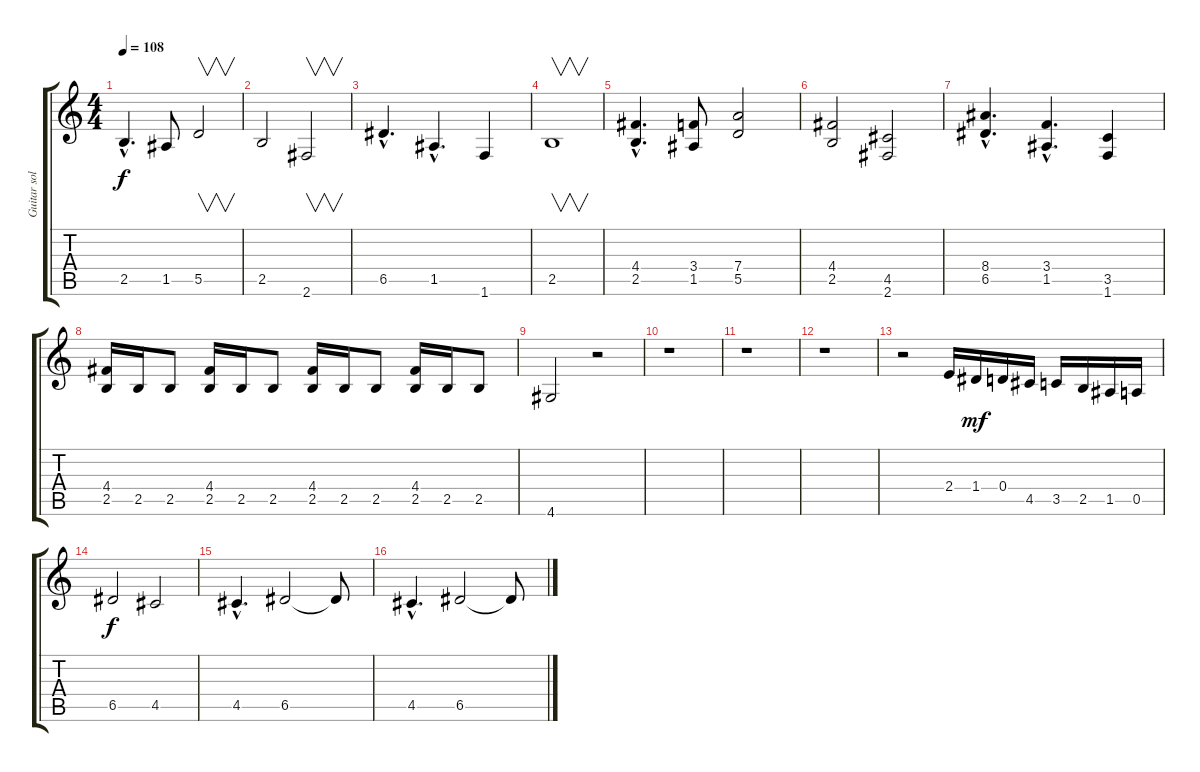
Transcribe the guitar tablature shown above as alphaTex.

\track ("Guitar solo" "Guitar sol") {instrument overdrivenguitar}
\staff {score tabs}
\tuning (E4 B3 G3 D3 A2 E2) {hide}
\ts (4 4)
\tempo 108
\clef g2
\ks c
2.5{hac}.4{d dy f} 1.5.8 5.5.2{v} |
2.5.2 2.6.2{v} |
6.5{hac}.4{d} 1.5{hac}.4{d} 1.6.4 |
2.5.1{v} |
(4.4{hac} 2.5{hac}).4{d} (3.4 1.5).8 (7.4 5.5).2 |
(4.4 2.5).2 (4.5 2.6).2 |
(8.4{hac} 6.5{hac}).4{d} (3.4{hac} 1.5{hac}).4{d} (3.5 1.6).4 |
(4.4 2.5).16 2.5.16 2.5.8 (4.4 2.5).16 2.5.16 2.5.8 (4.4 2.5).16 2.5.16 2.5.8 (4.4 2.5).16 2.5.16 2.5.8 |
4.6.2 r.2 |
r.1 |
r.1 |
r.1 |
r.2 2.4.16 1.4.16{dy mf} 0.4.16 4.5.16 3.5.16 2.5.16 1.5.16 0.5.16 |
6.5.2{dy f} 4.5.2 |
4.5{hac}.4{d} 6.5.2 6.5{t}.8 |
4.5{hac}.4{d} 6.5.2 6.5{t}.8
